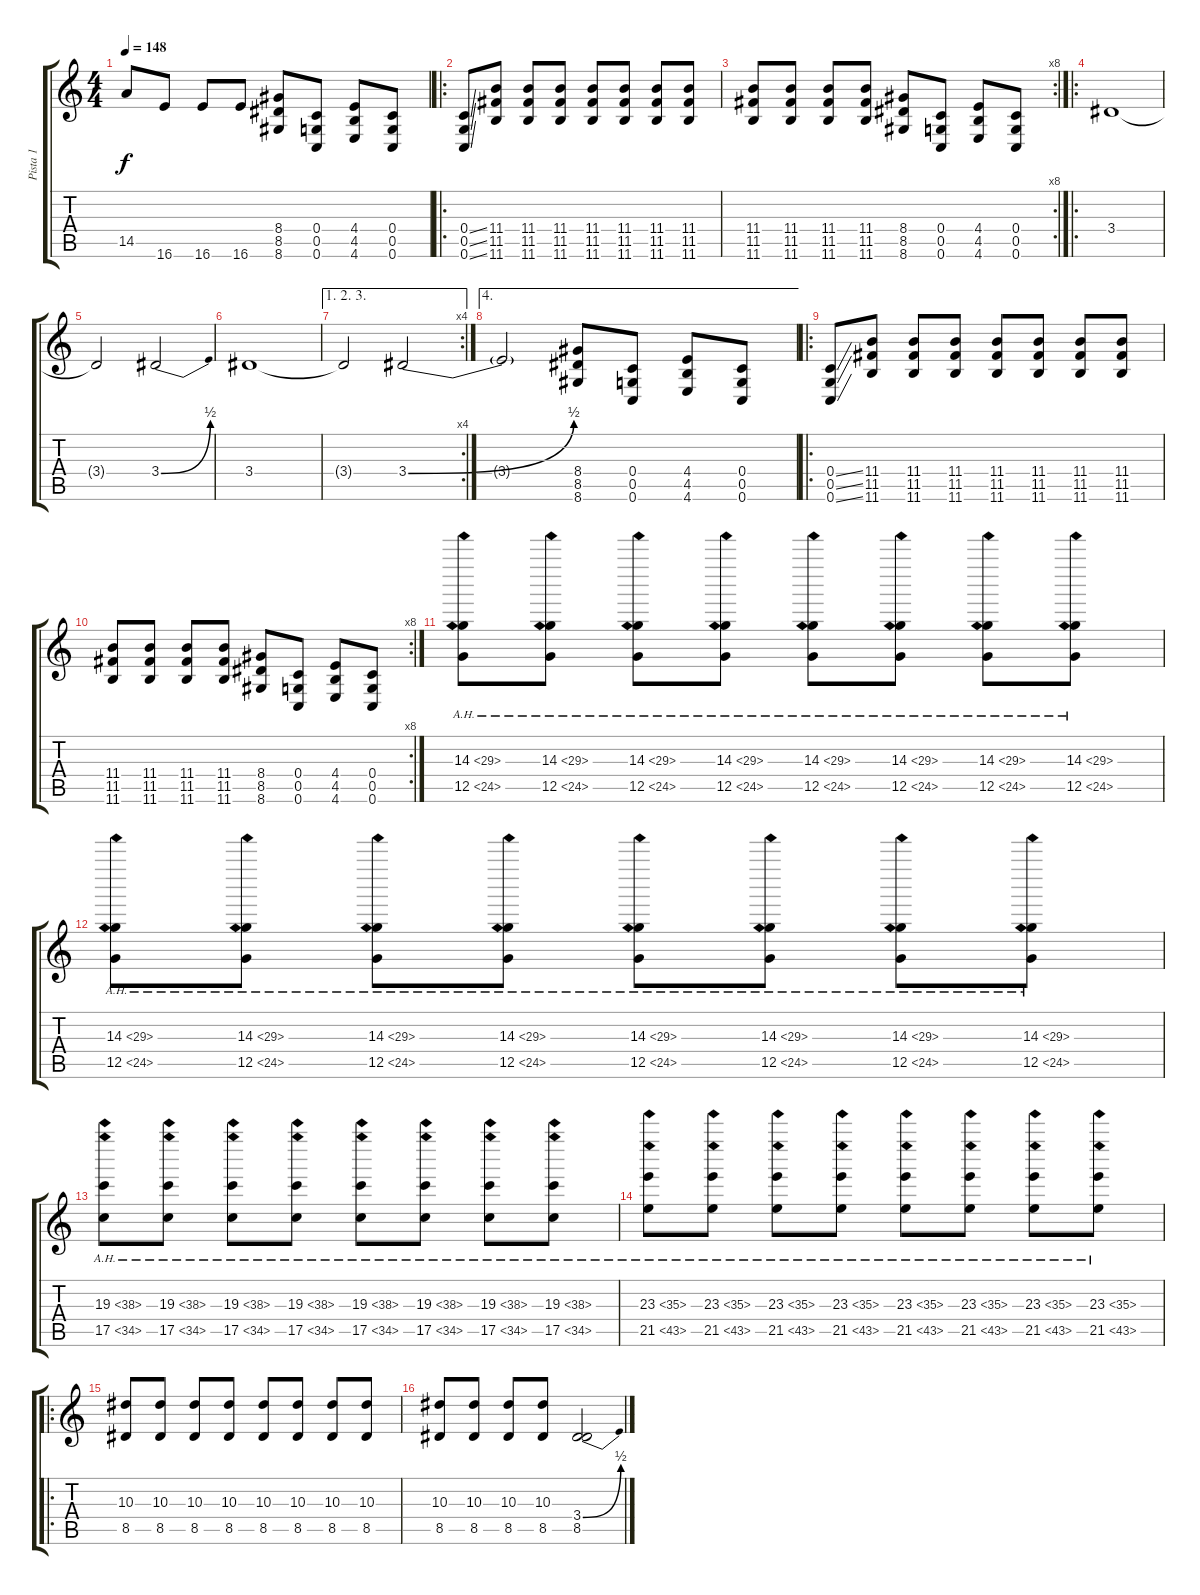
\track ("Pista 1" "Pista 1") {instrument distortionguitar}
\staff {score tabs}
\tuning (D4 A3 F3 C3 G2 C2) {hide}
\ts (4 4)
\tempo 148
\clef g2
\ks c
14.5.8{dy f} 16.6.8 16.6.8 16.6.8 (8.4 8.5 8.6).8 (0.4 0.5 0.6).8 (4.4 4.5 4.6).8 (0.4 0.5 0.6).8 |
\ro
(0.4{ss} 0.5{ss} 0.6{ss}).8 (11.4 11.5 11.6).8 (11.4 11.5 11.6).8 (11.4 11.5 11.6).8 (11.4 11.5 11.6).8 (11.4 11.5 11.6).8 (11.4 11.5 11.6).8 (11.4 11.5 11.6).8 |
\rc 8
(11.4 11.5 11.6).8 (11.4 11.5 11.6).8 (11.4 11.5 11.6).8 (11.4 11.5 11.6).8 (8.4 8.5 8.6).8 (0.4 0.5 0.6).8 (4.4 4.5 4.6).8 (0.4 0.5 0.6).8 |
\ro
3.4.1 |
3.4{t}.2 3.4{be (bend 0 0 60 2)}.2 |
3.4.1 |
\ae (1 2 3)
\rc 4
3.4{t}.2 3.4{be (bend 0 0 60 2)}.2 |
\ae 4
3.4{t}.2 (8.4 8.5 8.6).8 (0.4 0.5 0.6).8 (4.4 4.5 4.6).8 (0.4 0.5 0.6).8 |
\ro
(0.4{ss} 0.5{ss} 0.6{ss}).8 (11.4 11.5 11.6).8 (11.4 11.5 11.6).8 (11.4 11.5 11.6).8 (11.4 11.5 11.6).8 (11.4 11.5 11.6).8 (11.4 11.5 11.6).8 (11.4 11.5 11.6).8 |
\rc 8
(11.4 11.5 11.6).8 (11.4 11.5 11.6).8 (11.4 11.5 11.6).8 (11.4 11.5 11.6).8 (8.4 8.5 8.6).8 (0.4 0.5 0.6).8 (4.4 4.5 4.6).8 (0.4 0.5 0.6).8 |
(14.3{ah 15} 12.5{ah 12}).8 (14.3{ah 15} 12.5{ah 12}).8 (14.3{ah 15} 12.5{ah 12}).8 (14.3{ah 15} 12.5{ah 12}).8 (14.3{ah 15} 12.5{ah 12}).8 (14.3{ah 15} 12.5{ah 12}).8 (14.3{ah 15} 12.5{ah 12}).8 (14.3{ah 15} 12.5{ah 12}).8 |
(14.3{ah 15} 12.5{ah 12}).8 (14.3{ah 15} 12.5{ah 12}).8 (14.3{ah 15} 12.5{ah 12}).8 (14.3{ah 15} 12.5{ah 12}).8 (14.3{ah 15} 12.5{ah 12}).8 (14.3{ah 15} 12.5{ah 12}).8 (14.3{ah 15} 12.5{ah 12}).8 (14.3{ah 15} 12.5{ah 12}).8 |
(19.3{ah 19} 17.5{ah 17}).8 (19.3{ah 19} 17.5{ah 17}).8 (19.3{ah 19} 17.5{ah 17}).8 (19.3{ah 19} 17.5{ah 17}).8 (19.3{ah 19} 17.5{ah 17}).8 (19.3{ah 19} 17.5{ah 17}).8 (19.3{ah 19} 17.5{ah 17}).8 (19.3{ah 19} 17.5{ah 17}).8 |
(23.3{ah 12} 21.5{ah 22}).8 (23.3{ah 12} 21.5{ah 22}).8 (23.3{ah 12} 21.5{ah 22}).8 (23.3{ah 12} 21.5{ah 22}).8 (23.3{ah 12} 21.5{ah 22}).8 (23.3{ah 12} 21.5{ah 22}).8 (23.3{ah 12} 21.5{ah 22}).8 (23.3{ah 12} 21.5{ah 22}).8 |
\ro
(10.3 8.5).8 (10.3 8.5).8 (10.3 8.5).8 (10.3 8.5).8 (10.3 8.5).8 (10.3 8.5).8 (10.3 8.5).8 (10.3 8.5).8 |
(10.3 8.5).8 (10.3 8.5).8 (10.3 8.5).8 (10.3 8.5).8 (3.4{be (bend 0 0 60 2)} 8.5).2
